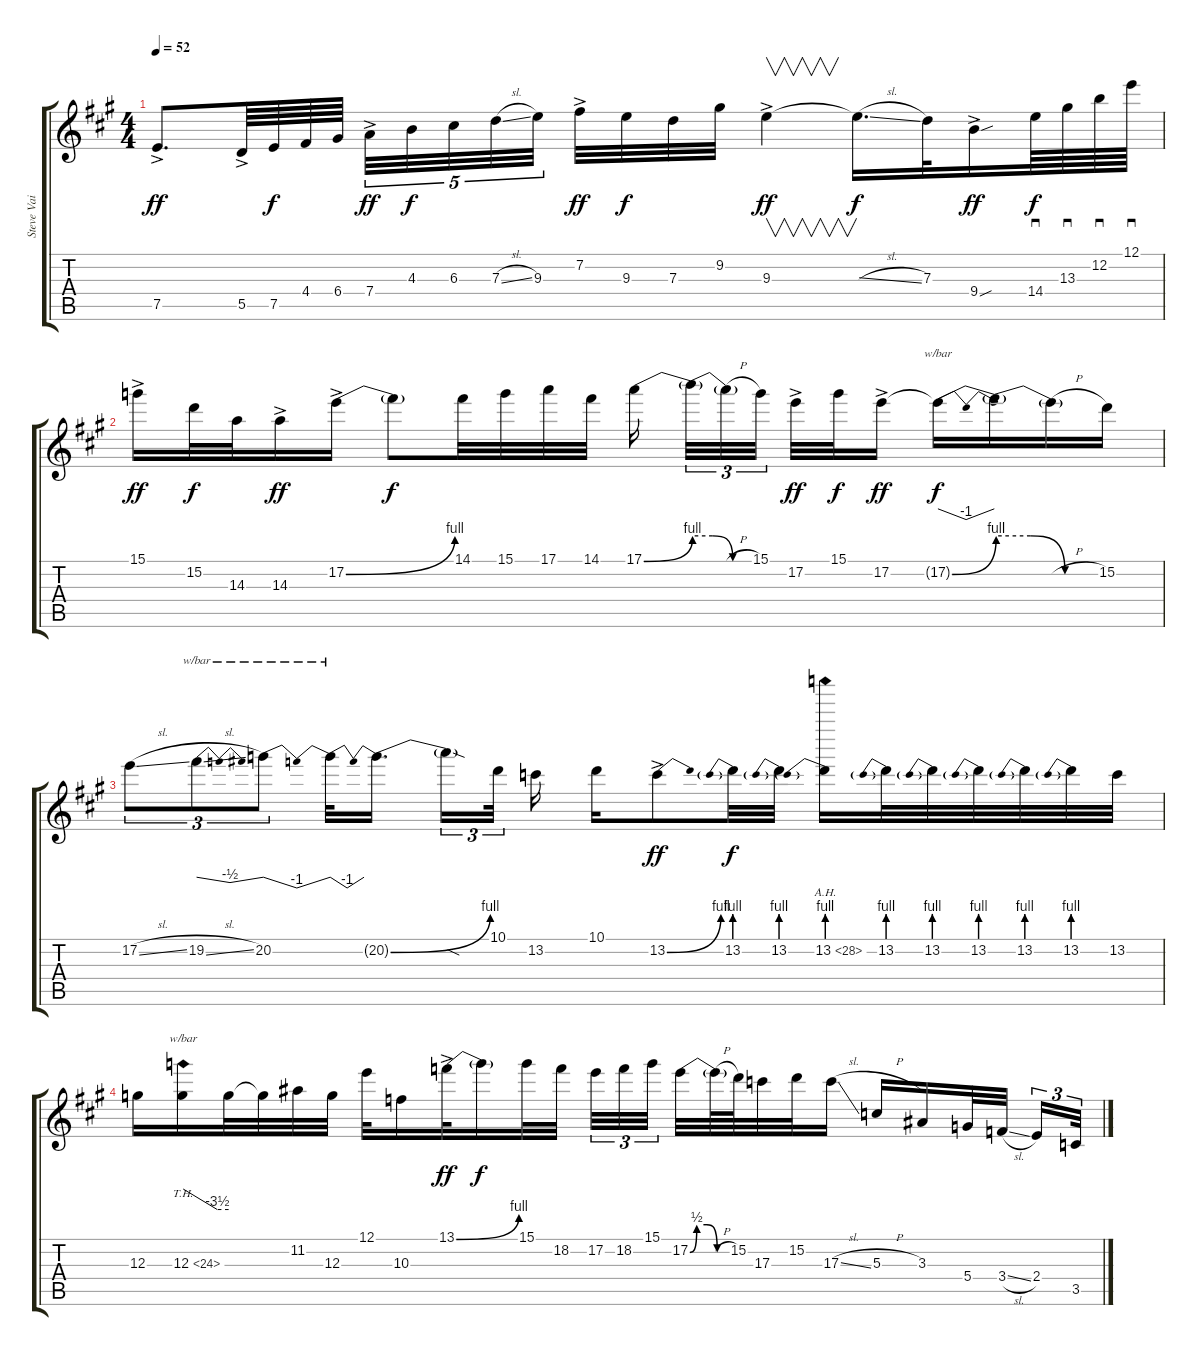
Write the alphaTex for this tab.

\track ("Steve Vai - Distortion" "Steve Vai ") {instrument distortionguitar}
\staff {score tabs}
\tuning (E4 B3 G3 D3 A2 E2) {hide}
\ts (4 4)
\tempo 52
\clef g2
\ks a
7.5{ac}.8{d dy ff} 5.5{ac}.64 7.5.64{dy f} 4.4.64 6.4.64 7.4{ac}.32{tu (5 4) dy ff} 4.3.32{tu (5 4) dy f} 6.3.32{tu (5 4)} 7.3{sl}.32{tu (5 4)} 9.3.32{tu (5 4) beam splitsecondary} 7.2{ac}.32{dy ff} 9.3.32{dy f} 7.3.32 9.2.32 9.3{ac}.4{v dy ff} 9.3{sl t}.16{d dy f} 7.3.32 9.4{sou ac}.16{dy ff} 14.4.64{sd dy f} 13.3.64{sd} 12.2.64{sd} 12.1.64{sd} |
15.1{ac}.16{dy ff} 15.2.32{dy f} 14.3.32 14.3{ac}.16{dy ff} 17.2{be (bend 0 0 60 4) ac}.16 17.2{t}.8{dy f} 14.1.32 15.1.32 17.1.32 14.1.32 17.1{be (bend 0 0 60 4)}.16{beam splitsecondary} 17.1{be (custom 0 4 20 4 40 0 60 0) t}.32{tu (3 2)} 17.1{h t}.32{tu (3 2)} 15.1.32{tu (3 2) beam splitsecondary} 17.2{ac}.32{dy ff} 15.1.32{dy f} 17.2{ac}.16{dy ff} 17.2{be (bend 0 0 60 4) t}.16{tbe (dip default 0 0 30 -4 60 0) dy f} 17.2{be (custom 0 4 20 4 40 0 60 0) t}.16 17.2{h t}.16 15.2.16 |
17.2{sl}.8{tu (3 2)} 19.2{sl}.8{tu (3 2) tbe (dip default 0 0 30 -2 60 0)} 20.2.8{tu (3 2) tbe (dip default 0 0 30 -4 60 0)} 20.2{t}.32{tbe (dip default 0 0 30 -4 60 0)} 20.2{be (bend 0 0 60 4) t}.16{d beam splitsecondary} 20.2{sod t}.16{tu (3 2)} 10.1.32{tu (3 2) beam splitsecondary} 13.2.16 10.1.16 13.2{be (bend 0 0 60 4) ac}.8{dy ff} 13.2{be (prebend 0 4 60 4)}.32{dy f} 13.2{be (prebend 0 4 60 4)}.32 13.2{be (prebend 0 4 60 4) ah 15}.16 13.2{be (prebend 0 4 60 4)}.32 13.2{be (prebend 0 4 60 4)}.32 13.2{be (prebend 0 4 60 4)}.32 13.2{be (prebend 0 4 60 4)}.32 13.2{be (prebend 0 4 60 4)}.32 13.2.32 |
12.3.16 12.3{th 12}.16{tbe (custom default 0 0 45 -14 60 -14)} 12.3{t}.32 12.3{t}.32 11.2.32 12.3.32 12.1.32 10.3.16 13.1{be (bend 0 0 60 4) ac}.32{dy ff} 13.1{t}.16{dy f} 15.1.32 18.2.32 17.2.32{tu (3 2)} 18.2.32{tu (3 2)} 15.1.32{tu (3 2) beam splitsecondary} 17.2{be (custom 0 0 10 2 25 2 40 0 60 0)}.32 17.2{h t}.64 15.2.64 17.3.32 15.2.32 17.3{sl}.16 5.3{h}.16 3.3.16 5.4.32 3.4{sl}.32{beam splitsecondary} 2.4.16{tu (3 2)} 3.5{sl}.32{tu (3 2)}
